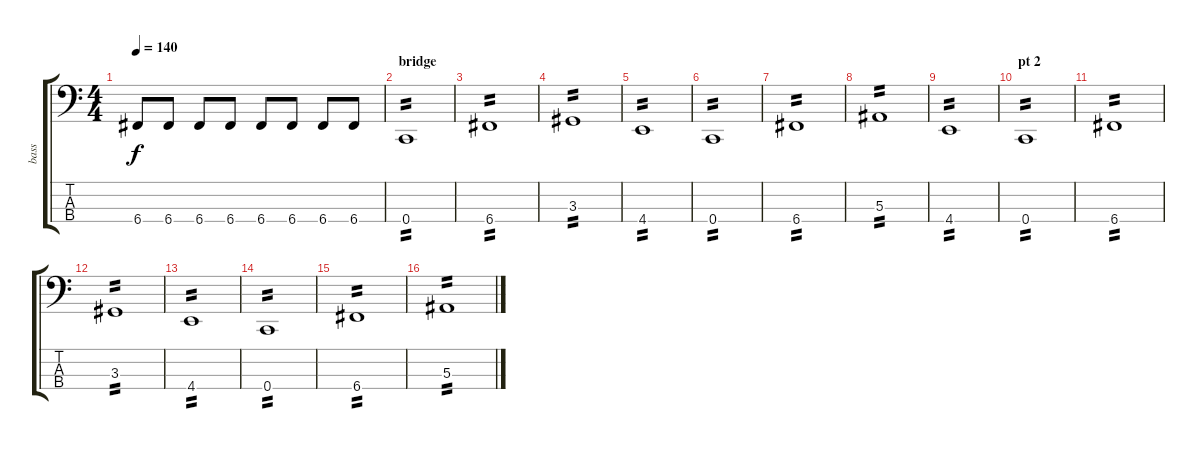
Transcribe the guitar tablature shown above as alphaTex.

\track ("bass" "bass") {instrument electricbasspick}
\staff {score tabs}
\tuning (Eb2 Bb1 F1 C1) {hide}
\ts (4 4)
\tempo 140
\clef f4
\ks c
6.4.8{dy f} 6.4.8 6.4.8 6.4.8 6.4.8 6.4.8 6.4.8 6.4.8 |
\section ("" "bridge")
0.4.1{tp 2} |
6.4.1{tp 2} |
3.3.1{tp 2} |
4.4.1{tp 2} |
0.4.1{tp 2} |
6.4.1{tp 2} |
5.3.1{tp 2} |
4.4.1{tp 2} |
\section ("" "pt 2")
0.4.1{tp 2} |
6.4.1{tp 2} |
3.3.1{tp 2} |
4.4.1{tp 2} |
0.4.1{tp 2} |
6.4.1{tp 2} |
5.3.1{tp 2}
